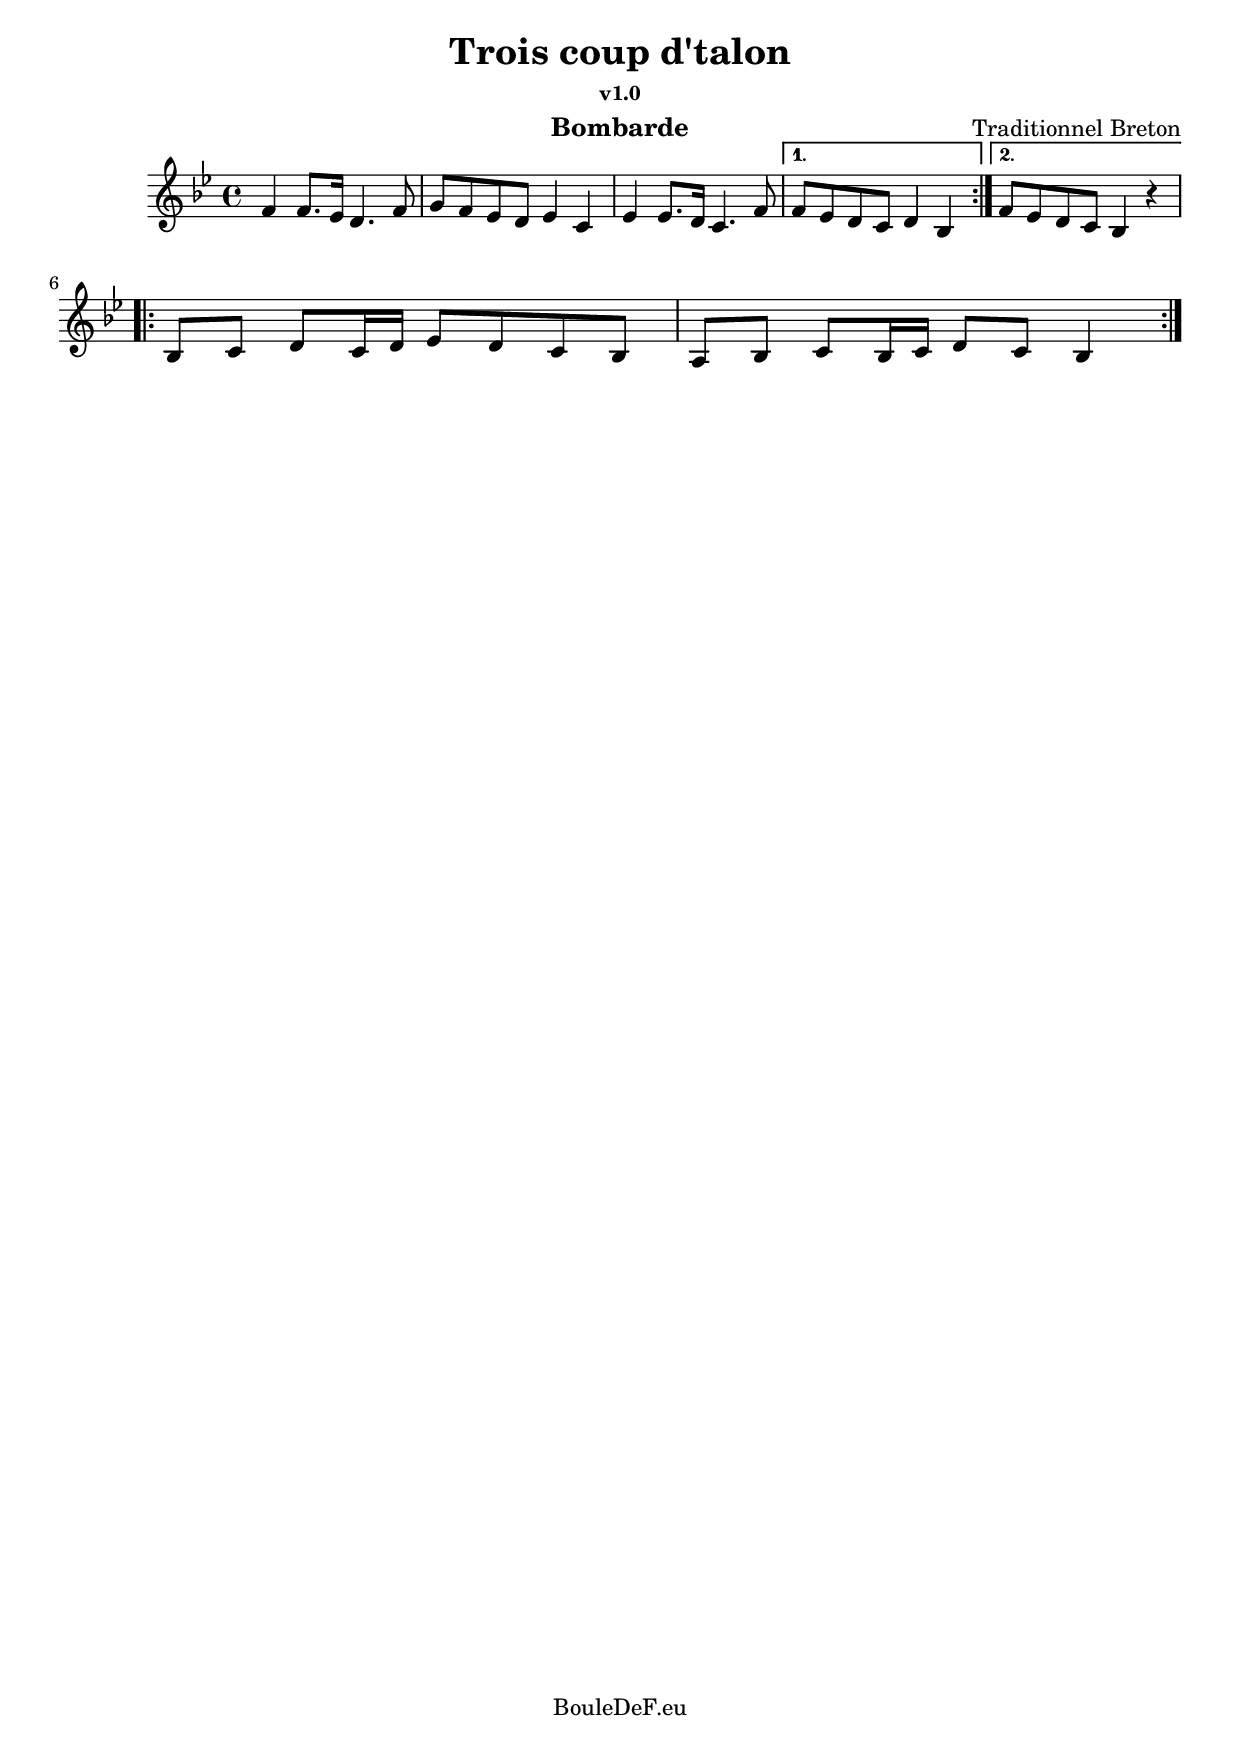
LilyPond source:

\version "2.14.2"
\include "italiano.ly"

\header {
	title = "Trois coup d'talon"
	subsubtitle = "v1.0"
	composer = "Traditionnel Breton"
	instrument = "Bombarde"
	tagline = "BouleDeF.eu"
}

\score {
	\new Staff \relative sib {
		\clef "treble"
		\key sib \major
		\time 4/4

		\repeat volta 2 {
			fa'4 fa8. mib16 re4. fa8
			| sol8 fa mib re mib4 do
			| mib4 mib8. re16 do4. fa8
		}
		\alternative {
			{| fa8 mib re do re4 sib}
			{| fa'8 mib re do sib4 r}
		}
		\break
		\repeat volta 2 {
			| sib8 do re do16 re mib8 re do sib
			| la8 sib do sib16 do re8 do sib4
		}
	}
}

